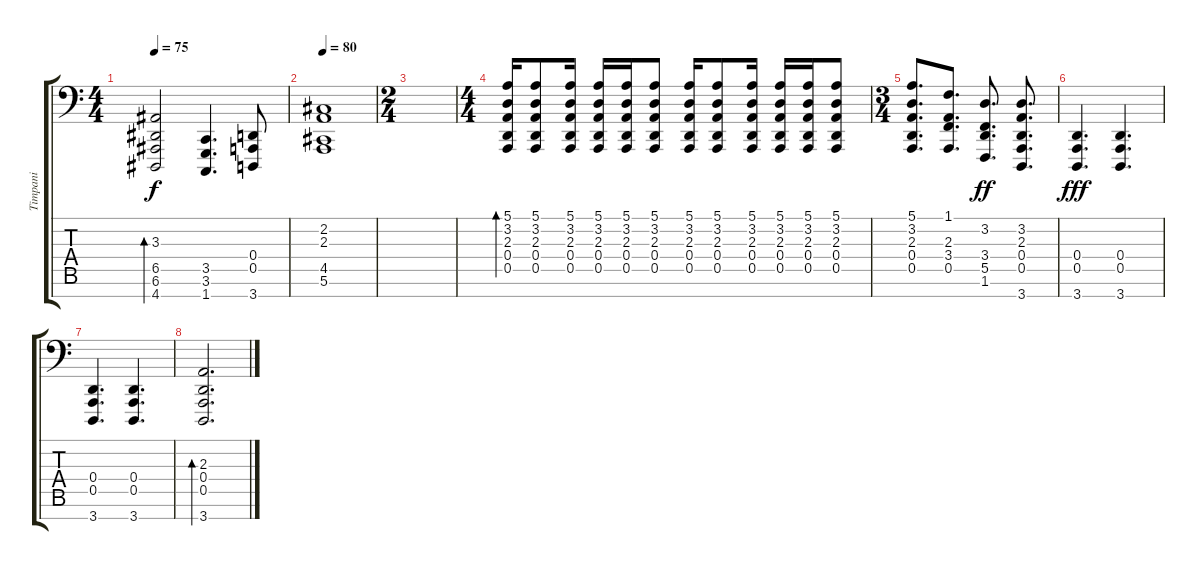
\track ("Timpani" "Timpani") {instrument taikodrum}
\staff {score tabs}
\tuning (E3 B2 G2 D2 A1 E1 B0) {hide}
\ts (4 4)
\tempo 75
\clef f4
\ks c
(3.3 6.5 6.6 4.7).2{bd 240 dy f} (3.5 3.6 1.7).4{d} (0.4 0.5 3.7).8 |
\tempo 80
(2.2 2.3 4.5 5.6).1 |
\ts (2 4)
|
\ts (4 4)
(5.1 3.2 2.3 0.4 0.5).16{bd 240} (5.1 3.2 2.3 0.4 0.5).8 (5.1 3.2 2.3 0.4 0.5).16 (5.1 3.2 2.3 0.4 0.5).16 (5.1 3.2 2.3 0.4 0.5).16 (5.1 3.2 2.3 0.4 0.5).8 (5.1 3.2 2.3 0.4 0.5).16 (5.1 3.2 2.3 0.4 0.5).8 (5.1 3.2 2.3 0.4 0.5).16 (5.1 3.2 2.3 0.4 0.5).16 (5.1 3.2 2.3 0.4 0.5).16 (5.1 3.2 2.3 0.4 0.5).8 |
\ts (3 4)
(5.1 3.2 2.3 0.4 0.5).8{d} (1.1 2.3 3.4 0.5).8{d} (3.2 3.4 5.5 1.6).8{d dy ff} (3.2 2.3 0.4 0.5 3.7).8{d} |
(0.4 0.5 3.7).4{d dy fff} (0.4 0.5 3.7).4{d} |
(0.4 0.5 3.7).4{d} (0.4 0.5 3.7).4{d} |
(2.3 0.4 0.5 3.7).2{d bd 60}
